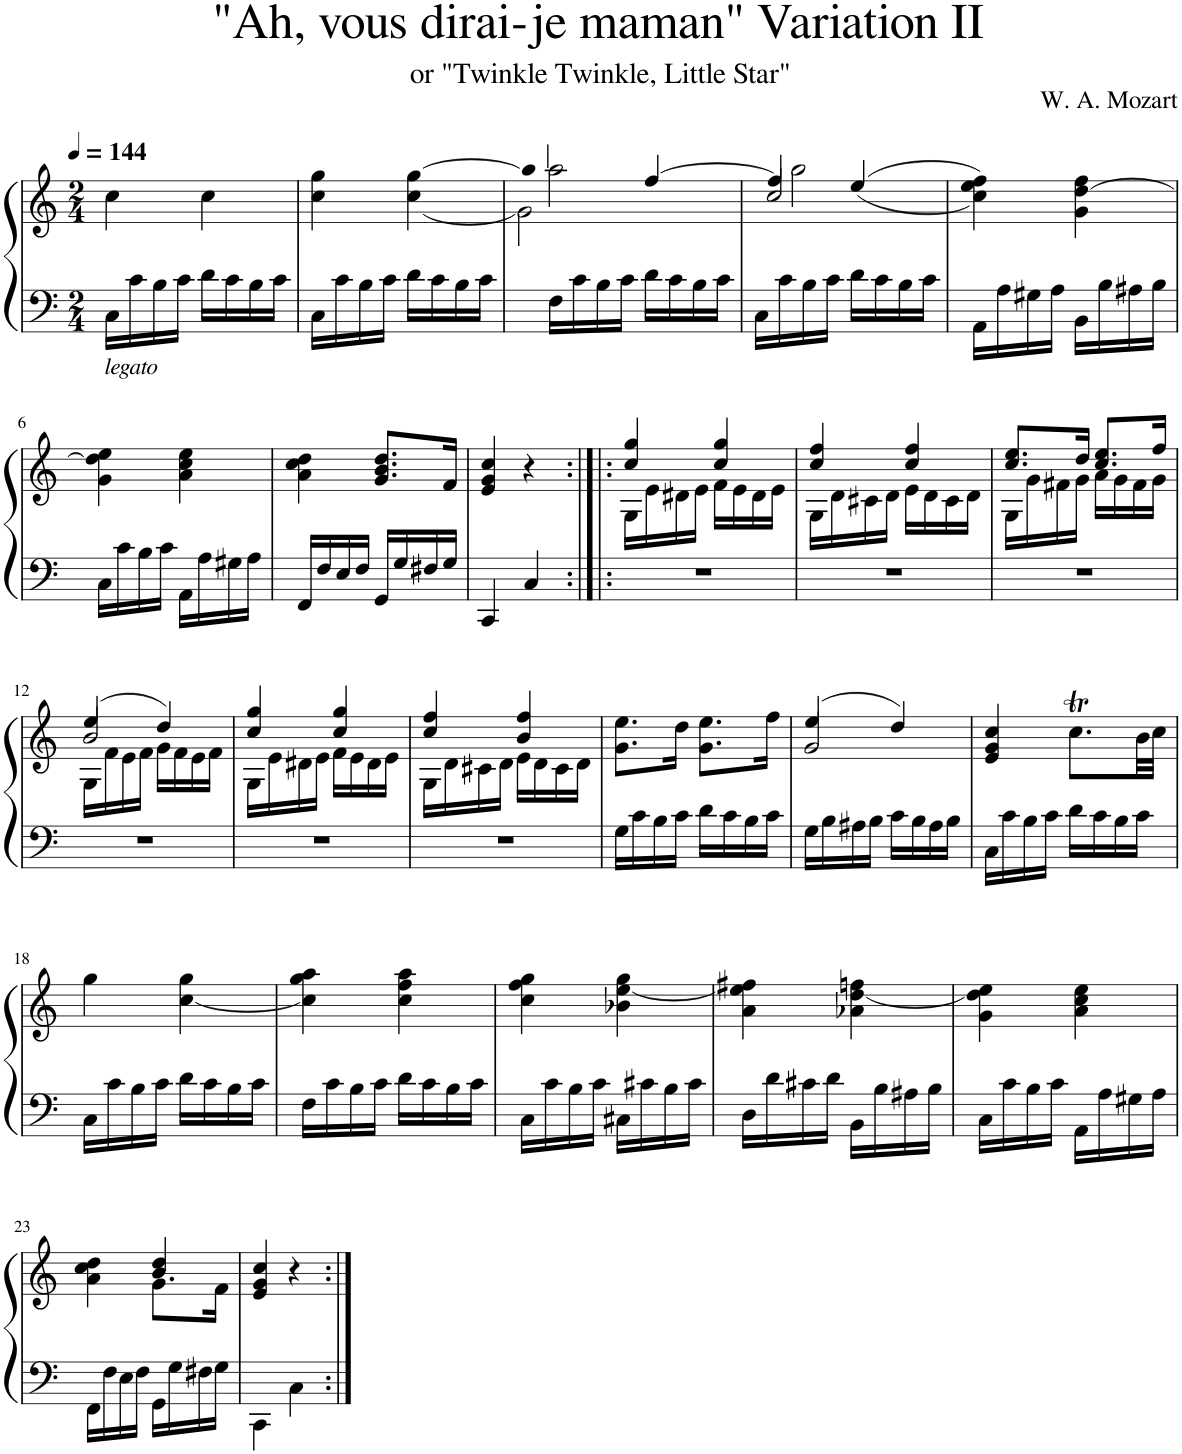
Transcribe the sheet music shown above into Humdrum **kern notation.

**kern	**kern
*part1	*part1
*staff2	*staff1
*I"Piano	*
*I'Pno.	*
*clefF4	*clefG2
*k[]	*k[]
*M2/4	*M2/4
*MM144	*MM144
=1	=1
!LO:TX:b:i:t=legato	!
16C\LL	4cc\
16c\	.
16B\	.
16c\JJ	.
16d\LL	4cc\
16c\	.
16B\	.
16c\JJ	.
=2	=2
16C\LL	4cc\ 4gg\
16c\	.
16B\	.
16c\JJ	.
16d\LL	[4cc\ [>4gg\
16c\	.
16B\	.
16c\JJ	.
=3	=3
*	*^
*	*	*^
16F\LL	4gg/]	2aa\	2cc\]
16c\	.	.	.
16B\	.	.	.
16c\JJ	.	.	.
16d\LL	[4ff/	.	.
16c\	.	.	.
16B\	.	.	.
16c\JJ	.	.	.
=4	=4	=4	=4
16C\LL	4ff/]	2gg\	2cc/
16c\	.	.	.
16B\	.	.	.
16c\JJ	.	.	.
16d\LL	((<4ee/	.	.
16c\	.	.	.
16B\	.	.	.
16c\JJ	.	.	.
*	*v	*v	*v
=5	=5
16AA\LL	4cc\ 4ee\ 4ff\))
16A\	.
16G#X\	.
16A\JJ	.
16BB\LL	4g\ [4dd\ 4ff\
16B\	.
16A#X\	.
16B\JJ	.
!!LO:LB:g=z
=6	=6
16C\LL	4g\ 4dd\] 4ee\
16c\	.
16B\	.
16c\JJ	.
16AA\LL	4a\ 4cc\ 4ee\
16A\	.
16G#X\	.
16A\JJ	.
=7	=7
16FF/LL	4a\ 4cc\ 4dd\
16F/	.
16E/	.
16F/JJ	.
16GG/LL	8.g/ 8.b/ 8.dd/L
16G/	.
16F#X/	.
16G/JJ	16f/Jk
=8	=8
4CC/	4e/ 4g/ 4cc/
4C/	4r
=9:|!|:	=9:|!|:
*	*^
2r	4cc/ 4gg/	16G\LL
.	.	16e\
.	.	16d#X\
.	.	16e\JJ
.	4cc/ 4gg/	16f\LL
.	.	16e\
.	.	16d#\
.	.	16e\JJ
=10	=10	=10
2r	4cc/ 4ff/	16G\LL
.	.	16d\
.	.	16c#X\
.	.	16d\JJ
.	4cc/ 4ff/	16e\LL
.	.	16d\
.	.	16c#\
.	.	16d\JJ
=11	=11	=11
2r	8.cc/ 8.ee/L	16G\LL
.	.	16g\
.	.	16f#X\
.	16dd/Jk	16g\JJ
.	8.cc/ 8.ee/L	16a\LL
.	.	16g\
.	.	16f#\
.	16ff/Jk	16g\JJ
!!LO:LB:g=z
=12	=12	=12
*	*	*^
2r	(4ee/	16G\LL	2b/
.	.	16f\	.
.	.	16e\	.
.	.	16f\JJ	.
.	4dd/)	16g\LL	.
.	.	16f\	.
.	.	16e\	.
.	.	16f\JJ	.
*	*	*v	*v
=13	=13	=13
2r	4cc/ 4gg/	16G\LL
.	.	16e\
.	.	16d#X\
.	.	16e\JJ
.	4cc/ 4gg/	16f\LL
.	.	16e\
.	.	16d#\
.	.	16e\JJ
=14	=14	=14
2r	4cc/ 4ff/	16G\LL
.	.	16d\
.	.	16c#X\
.	.	16d\JJ
.	4b/ 4ff/	16e\LL
.	.	16d\
.	.	16c#\
.	.	16d\JJ
*	*v	*v
=15	=15
*^	*
2ryy	16G\LL	8.g\ 8.ee\L
.	16c\	.
.	16B\	.
.	16c\JJ	16dd\Jk
.	16d\LL	8.g\ 8.ee\L
.	16c\	.
.	16B\	.
.	16c\JJ	16ff\Jk
=16	=16	=16
*	*	*^
2ryy	16G\LL	(4ee/	2g/
.	16B\	.	.
.	16A#X\	.	.
.	16B\JJ	.	.
.	16c\LL	4dd/)	.
.	16B\	.	.
.	16A#\	.	.
.	16B\JJ	.	.
*	*	*v	*v
=17	=17	=17
2ryy	16C\LL	4e/ 4g/ 4cc/
.	16c\	.
.	16B\	.
.	16c\JJ	.
.	16d\LL	8.ccT\L
.	16c\	.
.	16B\	.
.	16c\JJ	32b\LL
.	.	32cc\JJJ
!!LO:LB:g=z
=18	=18	=18
2ryy	16C\LL	4gg\
.	16c\	.
.	16B\	.
.	16c\JJ	.
.	16d\LL	[4cc\ 4gg\
.	16c\	.
.	16B\	.
.	16c\JJ	.
=19	=19	=19
2ryy	16F\LL	4cc\] 4gg\ 4aa\
.	16c\	.
.	16B\	.
.	16c\JJ	.
.	16d\LL	4cc\ 4ff\ 4aa\
.	16c\	.
.	16B\	.
.	16c\JJ	.
=20	=20	=20
2ryy	16C\LL	4cc\ 4ff\ 4gg\
.	16c\	.
.	16B\	.
.	16c\JJ	.
.	16C#X\LL	4b-X\ [<4ee\ 4gg\
.	16c#X\	.
.	16B\	.
.	16c#\JJ	.
=21	=21	=21
2ryy	16D\LL	4a\ 4ee\] 4ff#X\
.	16d\	.
.	16c#X\	.
.	16d\JJ	.
.	16BB\LL	4a-X\ [<4dd\ 4ffn\
.	16B\	.
.	16A#X\	.
.	16B\JJ	.
=22	=22	=22
2ryy	16C\LL	4g\ 4dd\] 4ee\
.	16c\	.
.	16B\	.
.	16c\JJ	.
.	16AA\LL	4a\ 4cc\ 4ee\
.	16A\	.
.	16G#X\	.
.	16A\JJ	.
!!LO:LB:g=z
=23	=23	=23
*	*	*^
2ryy	16FF\LL	4a\ 4cc\ 4dd\	4ryy
.	16F\	.	.
.	16E\	.	.
.	16F\JJ	.	.
.	16GG\LL	4b/ 4dd/	8.g\L
.	16G\	.	.
.	16F#X\	.	.
.	16G\JJ	.	16f\Jk
*	*	*v	*v
=24	=24	=24
2ryy	4CC\	4e/ 4g/ 4cc/
.	4C\	4r
*v	*v	*
=:|!	=:|!
*-	*-
